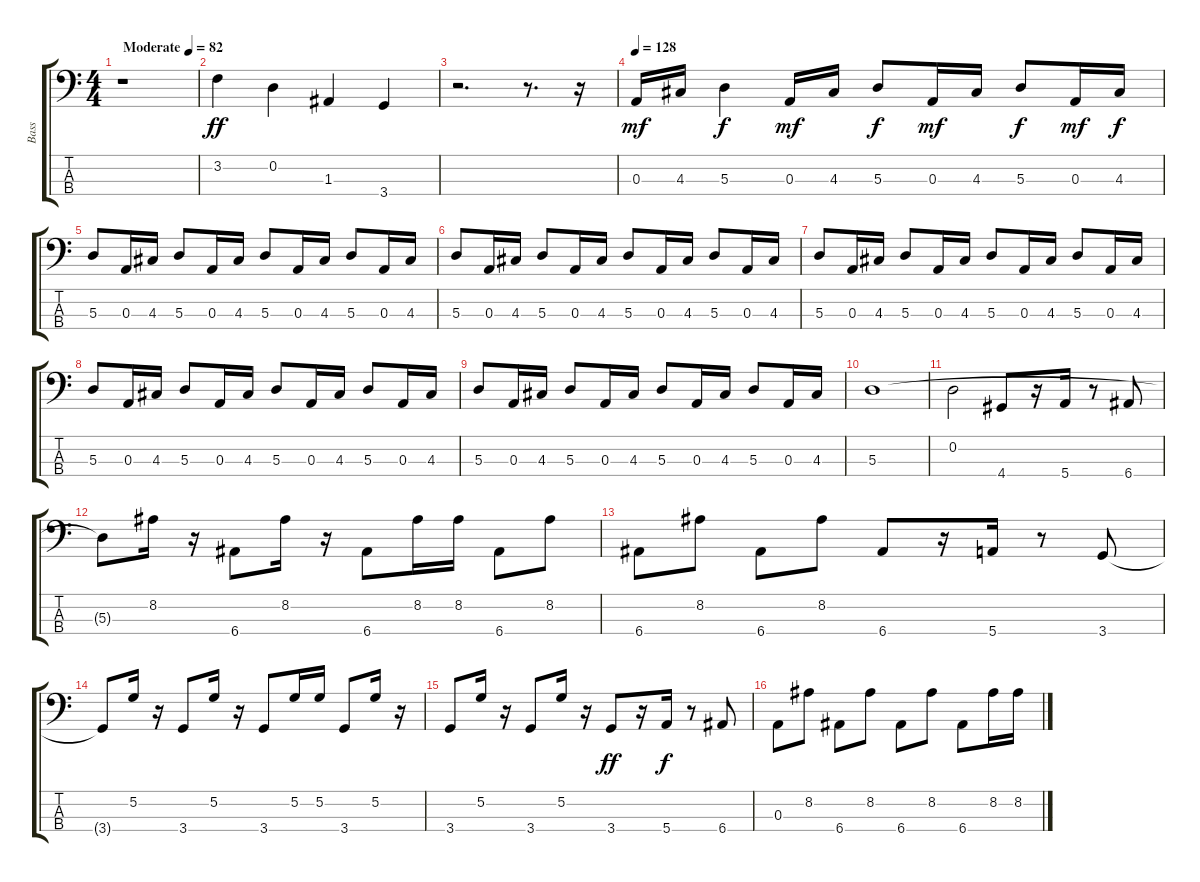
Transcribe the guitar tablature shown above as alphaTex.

\track ("Bass           " "Bass      ") {instrument electricbassfinger}
\staff {score tabs}
\tuning (G2 D2 A1 E1) {hide}
\ts (4 4)
\tempo (82 "Moderate")
\clef f4
\ks c
r.1{dy ff instrument electricbassfinger} |
3.2.4 0.2.4 1.3.4 3.4.4 |
r.2{d} r.8{d} r.16 |
\tempo 128
0.3.16{dy mf} 4.3.16 5.3.4{dy f} 0.3.16{dy mf} 4.3.16 5.3.8{dy f} 0.3.16{dy mf} 4.3.16 5.3.8{dy f} 0.3.16{dy mf} 4.3.16{dy f} |
5.3.8 0.3.16 4.3.16 5.3.8 0.3.16 4.3.16 5.3.8 0.3.16 4.3.16 5.3.8 0.3.16 4.3.16 |
5.3.8 0.3.16 4.3.16 5.3.8 0.3.16 4.3.16 5.3.8 0.3.16 4.3.16 5.3.8 0.3.16 4.3.16 |
5.3.8 0.3.16 4.3.16 5.3.8 0.3.16 4.3.16 5.3.8 0.3.16 4.3.16 5.3.8 0.3.16 4.3.16 |
5.3.8 0.3.16 4.3.16 5.3.8 0.3.16 4.3.16 5.3.8 0.3.16 4.3.16 5.3.8 0.3.16 4.3.16 |
5.3.8 0.3.16 4.3.16 5.3.8 0.3.16 4.3.16 5.3.8 0.3.16 4.3.16 5.3.8 0.3.16 4.3.16 |
5.3.1 |
0.2.2 4.4.8 r.16 5.4.16 r.8 6.4.8 |
5.3{t}.8 8.2.16 r.16 6.4.8 8.2.16 r.16 6.4.8 8.2.16 8.2.16 6.4.8 8.2.8 |
6.4.8 8.2.8 6.4.8 8.2.8 6.4.8 r.16 5.4.16 r.8 3.4.8 |
3.4{t}.8 5.2.16 r.16 3.4.8 5.2.16 r.16 3.4.8 5.2.16 5.2.16 3.4.8 5.2.16 r.16 |
3.4.8 5.2.16 r.16 3.4.8 5.2.16 r.16 3.4.8{dy ff} r.16 5.4.16{dy f} r.8 6.4.8 |
0.3.8 8.2.8 6.4.8 8.2.8 6.4.8 8.2.8 6.4.8 8.2.16 8.2.16
